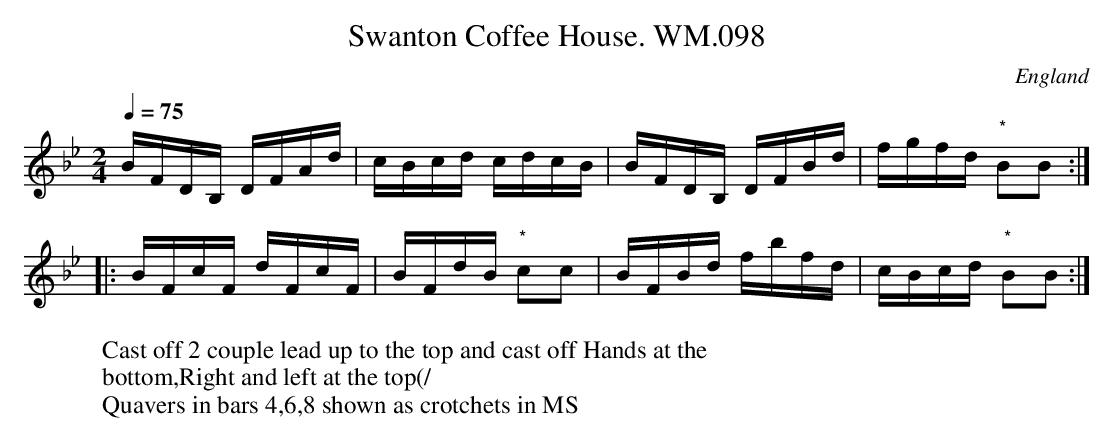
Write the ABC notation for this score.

X:1
T:Swanton Coffee House. WM.098
L:1/16
M:2/4
O:England
Q:1/4=75
W:Cast off 2 couple lead up to the top and cast off Hands at the
W:bottom,Right and left at the top(/
K:CDor
BFDB, DFAd|cBcd cdcB|BFDB, DFBd|fgfd "*"B2B2:|!
|:BFcF dFcF|BFdB "*"c2c2|BFBd fbfd|cBcd "*"B2B2:|
W:Quavers in bars 4,6,8 shown as crotchets in MS
